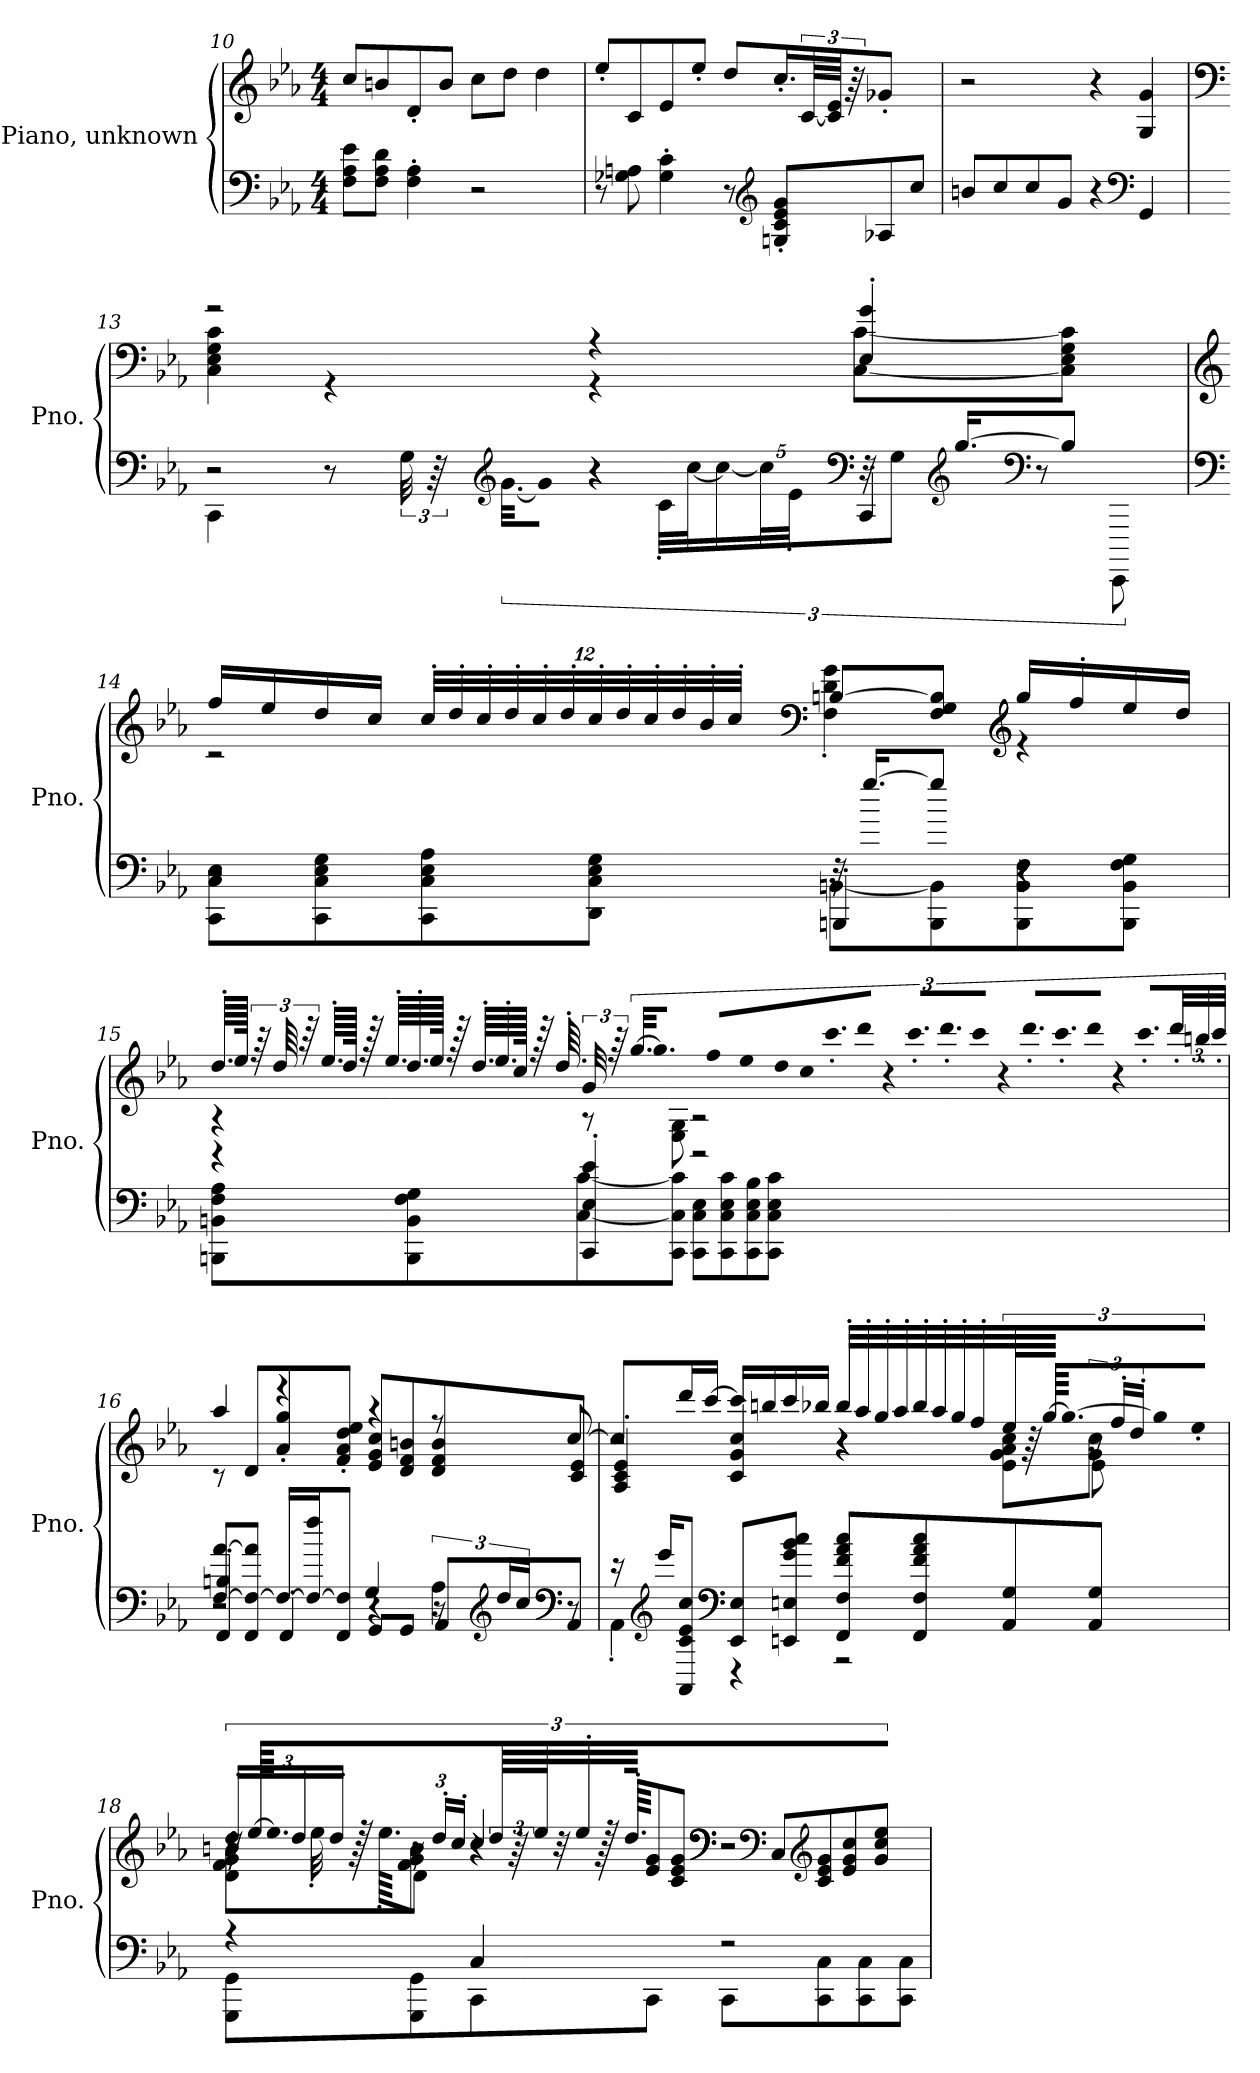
**kern	**kern
*part1	*part1
*staff2	*staff1
*I"Piano, unknown	*
*I'Pno.	*
*clefF4	*clefG2
*k[b-e-a-]	*k[b-e-a-]
*M4/4	*M4/4
=10	=10
8F\ 8A-\ 8e-\L	8cc/L
8F\ 8A-\ 8d\J	8bn/
4F\' 4A-\'	8d'/
.	8b/J
2r	8cc\L
.	8dd\J
.	4dd\
!!LO:LB:g=z
=11	=11
8r	8ee-'/L
8G-X\ 8An\	8c/
4G-\' 4c\'	8e-/
.	8ee-'/J
8r	8dd/L
*clefG2	*
8Gn/' 8c/' 8e-/' 8g/'L	16.cc'/L
.	[96c/LL
.	96c/] 96e-/JJJJ
.	96r
8A-X/	4g-X'/
8cc/J	.
=12	=12
8bn/L	2r
8cc/	.
8cc/	.
8g/J	.
4r	4r
*clefF4	*
4GG/	4G/ 4g/
!!LO:LB:g=z
=13	=13
*	*clefF4
*^	*^
*	*^	*	*
2r	4CC\	2r	2r	4C\ 4E-\ 4G\ 4c\
.	8r	.	.	4r
.	48G\	.	.	.
.	96r	.	.	.
*clefG2	*	*	*	*
.	[48.g\KLL	.	.	.
.	16g\JJ]	.	.	.
*	*Xbrackettup	*	*	*
4r	40c'\LLL	4r	4r	4r
.	[40cc\J	.	.	.
.	20cc\_	.	.	.
.	40cc\L]	.	.	.
.	40e-'\JJ	.	.	.
.	10ee-\J	.	.	.
*clefF4	*	*	*	*
32r	8r	4CC'/	4E-/' 4g/'	[8C\ [8c\L
*clefG2	*	*	*	*
[16.gg/KL	.	.	.	.
8gg/J]	8CC\	.	.	8C\] 8E-\ 8G\ 8c\]J
!!LO:PB:g=z	!!
=14	=14	=14	=14	=14
*clefF4	*	*	*clefG2	*
2r	8CC\ 8C\ 8E-\L	2r	16ff/LL	2r
.	.	.	16ee-/	.
.	8CC\ 8C\ 8E-\ 8G\	.	16dd/	.
.	.	.	16cc/JJ	.
*	*	*	*Xbrackettup	*
.	8CC\ 8C\ 8E-\ 8A-\	.	48cc'/LLL	.
.	.	.	48dd'/	.
.	.	.	48cc'/	.
.	.	.	48dd'/	.
.	.	.	48cc'/	.
.	.	.	48dd'/	.
.	8DD\ 8C\ 8E-\ 8G\J	.	48cc'/	.
.	.	.	48dd'/	.
.	.	.	48cc'/	.
.	.	.	48dd'/	.
.	.	.	48b-'/	.
.	.	.	48cc'/JJJ	.
*	*	*	*clefF4	*
32r	[8BBn\L	4BBBn'/	[8Bn/L	4F\' 4d\' 4g\'
[16.gg/KL	.	.	.	.
8gg/J]	8BBB\ 8BB\]	.	8F/ 8G/ 8B/]J	.
*	*	*	*clefG2	*
4r	8BBB\ 8BB\ 8F\	4r	16gg/LL	4r
.	.	.	16ff'/	.
.	8BBB\ 8BB\ 8F\ 8G\J	.	16ee-/	.
.	.	.	16dd/JJ	.
*	*v	*v	*	*
!!LO:LB:g=z	!!
=15	=15	=15	=15
4r	8BBBn\ 8BBn\ 8F\ 8A-\L	64.dd'/LLLL	4r
.	.	128ee-/JJJJk	.
*	*	*brackettup	*
.	.	96r	.
.	.	96dd/	.
.	.	96r	.
.	.	64.ee-'/LLLL	.
.	.	128dd/JJJJk	.
.	.	128r	.
.	.	64.ee-'/LLLL	.
.	8BBB\ 8BB\ 8F\ 8G\	64.dd'/	.
.	.	128ee-/JJJJk	.
.	.	128r	.
.	.	64.dd'/LLLL	.
.	.	64.ee-'/	.
.	.	128cc/JJJJk	.
.	.	128r	.
.	.	64.dd'/	.
4CC/' 4E-/' 4e-/'	[8C\ [8c\	48g/	8r
.	.	96r	.
.	.	[48.gg/KKL	.
.	.	8.gg/J]	.
.	8CC\ 8C\] 8c\]J	.	8E-\ 8G\
2r	8CC\ 8C\ 8E-\L	16ff/LL	2r
.	.	16ee-/	.
.	8CC\ 8C\ 8E-\ 8c\	16dd/	.
.	.	16cc/	.
.	8CC\ 8C\ 8E-\ 8B-\	64.ccc'/LL	.
.	.	128ddd/JJJJk	.
.	.	128r	.
.	.	64.ccc'/LLLL	.
.	.	64.ddd'/	.
.	.	128ccc/JJJJk	.
.	.	128r	.
.	.	64.ddd'/LLLL	.
.	8CC\ 8C\ 8E-\ 8c\J	64.ccc'/	.
.	.	128ddd/JJJJk	.
.	.	128r	.
.	.	64.ccc'/KLLL	.
*	*	*Xbrackettup	*
.	.	48ddd'/	.
.	.	48bbn'/	.
.	.	48ccc'/JJJ	.
!!LO:LB:g=z	!!
=16	=16	=16	=16
*	*^	*	*
[8F/ [8a-/L	2r	4FF/' 4Bn/'	4aa-/	8r
8FF/ 8F/_ 8a-/]J	.	.	.	8d/L
16F/LL_	.	4FF'/	4r	8a-/' 8gg/'
16F/_ 16ff/J	.	.	.	.
8FF/ 8F/]J	.	.	.	8f/' 8a-/' 8dd/' 8ee-/'J
8GG/L	4r	4G/	4r	8e-/ 8g/ 8cc/L
8GG/J	.	.	.	8d/ 8f/ 8bn/
*brackettup	*	*	*	*
24r	4A-\	8AA-/L	8r	8d/ 8f/ 8b/
*clefG2	*	*	*	*
24dd/LL	.	.	.	.
24cc/JJ	.	.	.	.
*clefF4	*	*	*	*
8r	.	8AA-/J	[8cc/	8c/ 8e-/J
*	*v	*v	*	*
!!LO:LB:g=z
=17	=17	=17	=17
*	*	*^	*^
16r	4AA-'\	8cc/L]	2r	4A-/' 4c/' 4e-/'	2r
*clefG2	*	*	*	*	*
16eee-/KL	.	.	.	.	.
8AA-/ 8c/ 8e-/ 8cc/J	.	16ddd/L	.	.	.
.	.	[16ccc/JJ	.	.	.
*clefF4	*	*	*	*	*
8EE-/ 8E-/L	4r	16ccc/LL]	.	4c/' 4g/' 4cc/'	.
.	.	16bbn/	.	.	.
8EEn/ 8En/ 8g/ 8b-/ 8cc/J	.	16ccc/	.	.	.
.	.	16bb-X/JJ	.	.	.
8FF/ 8F/ 8f/ 8a-/ 8cc/L	2r	32bb-'/LLL	4r	4r	4r
.	.	32aa-'/	.	.	.
.	.	32gg'/	.	.	.
.	.	32aa-'/	.	.	.
8FF/ 8F/ 8f/ 8a-/ 8cc/	.	32bb-'/	.	.	.
.	.	32aa-'/	.	.	.
.	.	32gg'/	.	.	.
.	.	32ff'/	.	.	.
*	*	*brackettup	*	*	*
8AA-/ 8G/	.	96ee-/JJJk	8e-\ 8g\ 8a-\ 8cc\L	8r	8r
.	.	96r	.	.	.
.	.	[96gg/KKLL	.	.	.
.	.	16.gg/_	.	.	.
8AA-/ 8G/J	.	16gg/]	8g\ 8cc\J	24r	8e-\
.	.	.	.	24ff'/LL	.
.	.	16ee-'/JJ	.	.	.
.	.	.	.	24dd'/JJ	.
!!LO:LB:g=z	!!	!!	!!
=18	=18	=18	=18	=18	=18
*	*	*Xbrackettup	*	*brackettup	*
4r	8GGG\ 8GG\L	24dd'/LL	16r	48r	8d\ 8f\ 8g\ 8bn\L
.	.	.	.	[96ee-/KKLL	.
.	.	.	.	16.ee-/]	.
.	.	24dd'/	.	.	.
.	.	.	32ee-'\	.	.
.	.	24dd'/JJ	.	.	.
.	.	.	128r	.	.
.	.	.	64.ee-'\KKKL	.	.
.	8GGG\ 8GG\	24r	8f\ 8g\ 8b\J	96dd/JJkk	8d\J
.	.	.	.	96r	.
.	.	.	.	96ee-/	.
.	.	.	.	32r	.
.	.	24dd'/LL	.	.	.
.	.	.	.	32ee-'/	.
.	.	24cc'/JJ	.	.	.
.	.	.	.	128r	.
.	.	.	.	64.dd'/KKKL	.
4C/	8CC\	4cc/	4r	8e-/ 8g/	4r
.	8CC\J	.	.	8c/ 8e-/ 8g/J	.
*	*	*clefF4	*	*	*
2r	8CC\L	2r	2r	8C/L	2r
*	*	*clefG2	*	*	*
.	8CC\ 8C\	.	.	8c/ 8e-/ 8g/	.
.	8CC\ 8C\	.	.	8e-/ 8g/ 8cc/	.
.	8CC\ 8C\J	.	.	8g/ 8cc/ 8ee-/J	.
*v	*v	*	*	*	*
*	*v	*v	*v	*v
=	=
*-	*-
